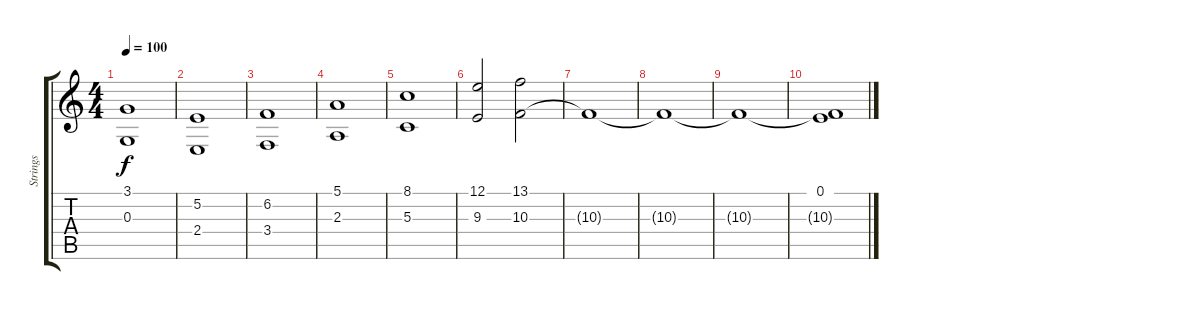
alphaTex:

\track ("Strings" "Strings") {instrument stringensemble1}
\staff {score tabs}
\tuning (E4 B3 G3 D3 A2 D2) {hide}
\ts (4 4)
\tempo 100
\clef g2
\ks c
(3.1 0.3).1{dy f} |
(5.2 2.4).1 |
(6.2 3.4).1 |
(5.1 2.3).1 |
(8.1 5.3).1 |
(12.1 9.3).2 (13.1 10.3).2 |
10.3{t}.1 |
10.3{t}.1 |
10.3{t}.1 |
(0.1 10.3{t}).1
